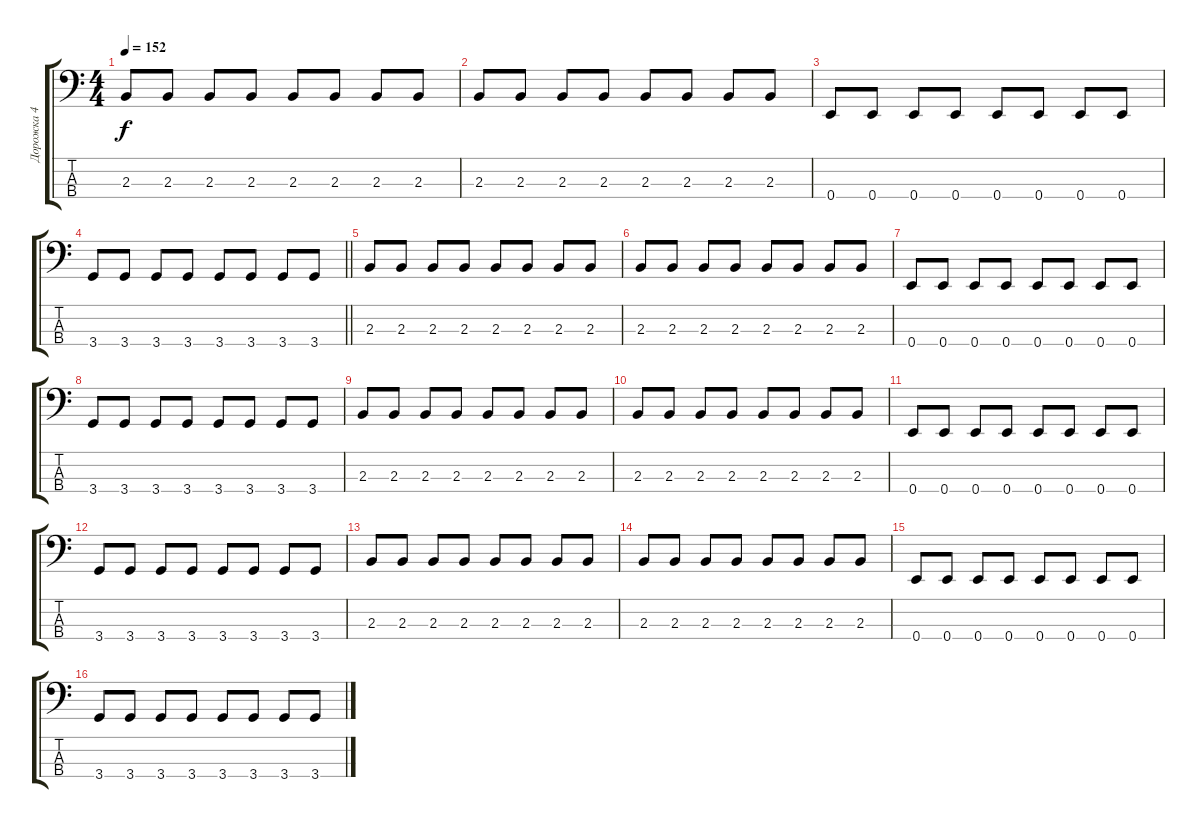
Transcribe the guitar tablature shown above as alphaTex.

\track ("Дорожка 4" "Дорожка 4") {instrument electricbasspick}
\staff {score tabs}
\tuning (G2 D2 A1 E1) {hide}
\ts (4 4)
\tempo 152
\clef f4
\ks c
2.3.8{dy f} 2.3.8 2.3.8 2.3.8 2.3.8 2.3.8 2.3.8 2.3.8 |
2.3.8 2.3.8 2.3.8 2.3.8 2.3.8 2.3.8 2.3.8 2.3.8 |
0.4.8 0.4.8 0.4.8 0.4.8 0.4.8 0.4.8 0.4.8 0.4.8 |
\barLineRight lightlight
3.4.8 3.4.8 3.4.8 3.4.8 3.4.8 3.4.8 3.4.8 3.4.8 |
2.3.8 2.3.8 2.3.8 2.3.8 2.3.8 2.3.8 2.3.8 2.3.8 |
2.3.8 2.3.8 2.3.8 2.3.8 2.3.8 2.3.8 2.3.8 2.3.8 |
0.4.8 0.4.8 0.4.8 0.4.8 0.4.8 0.4.8 0.4.8 0.4.8 |
3.4.8 3.4.8 3.4.8 3.4.8 3.4.8 3.4.8 3.4.8 3.4.8 |
2.3.8 2.3.8 2.3.8 2.3.8 2.3.8 2.3.8 2.3.8 2.3.8 |
2.3.8 2.3.8 2.3.8 2.3.8 2.3.8 2.3.8 2.3.8 2.3.8 |
0.4.8 0.4.8 0.4.8 0.4.8 0.4.8 0.4.8 0.4.8 0.4.8 |
3.4.8 3.4.8 3.4.8 3.4.8 3.4.8 3.4.8 3.4.8 3.4.8 |
2.3.8 2.3.8 2.3.8 2.3.8 2.3.8 2.3.8 2.3.8 2.3.8 |
2.3.8 2.3.8 2.3.8 2.3.8 2.3.8 2.3.8 2.3.8 2.3.8 |
0.4.8 0.4.8 0.4.8 0.4.8 0.4.8 0.4.8 0.4.8 0.4.8 |
3.4.8 3.4.8 3.4.8 3.4.8 3.4.8 3.4.8 3.4.8 3.4.8
